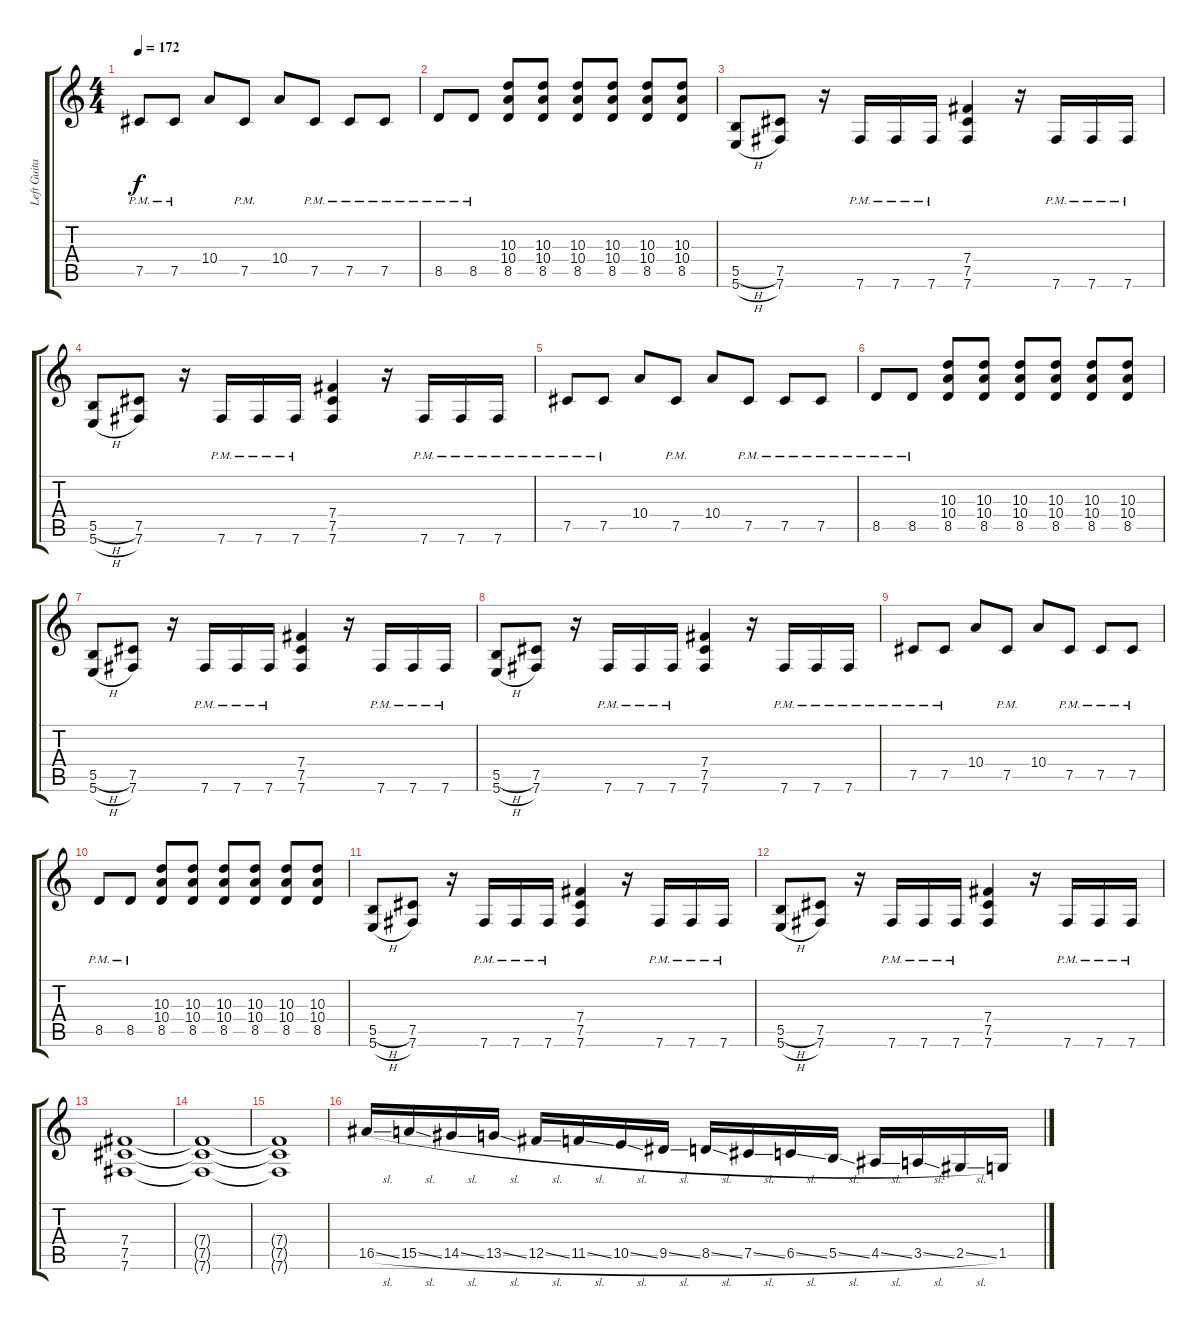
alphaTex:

\track ("Left Guitar" "Left Guita") {instrument distortionguitar}
\staff {score tabs}
\tuning (Db4 Ab3 E3 B2 Gb2 B1) {hide}
\ts (4 4)
\tempo 172
\clef g2
\ks c
7.5{pm}.8{dy f} 7.5{pm}.8 10.4.8 7.5{pm}.8 10.4.8 7.5{pm}.8 7.5{pm}.8 7.5{pm}.8 |
8.5{pm}.8 8.5{pm}.8 (10.3 10.4 8.5).8 (10.3 10.4 8.5).8 (10.3 10.4 8.5).8 (10.3 10.4 8.5).8 (10.3 10.4 8.5).8 (10.3 10.4 8.5).8 |
(5.5{h} 5.6{h}).8 (7.5 7.6).8 r.16 7.6{pm}.16 7.6{pm}.16 7.6{pm}.16 (7.4 7.5 7.6).4 r.16 7.6{pm}.16 7.6{pm}.16 7.6{pm}.16 |
(5.5{h} 5.6{h}).8 (7.5 7.6).8 r.16 7.6{pm}.16 7.6{pm}.16 7.6{pm}.16 (7.4 7.5 7.6).4 r.16 7.6{pm}.16 7.6{pm}.16 7.6{pm}.16 |
7.5{pm}.8 7.5{pm}.8 10.4.8 7.5{pm}.8 10.4.8 7.5{pm}.8 7.5{pm}.8 7.5{pm}.8 |
8.5{pm}.8 8.5{pm}.8 (10.3 10.4 8.5).8 (10.3 10.4 8.5).8 (10.3 10.4 8.5).8 (10.3 10.4 8.5).8 (10.3 10.4 8.5).8 (10.3 10.4 8.5).8 |
(5.5{h} 5.6{h}).8 (7.5 7.6).8 r.16 7.6{pm}.16 7.6{pm}.16 7.6{pm}.16 (7.4 7.5 7.6).4 r.16 7.6{pm}.16 7.6{pm}.16 7.6{pm}.16 |
(5.5{h} 5.6{h}).8 (7.5 7.6).8 r.16 7.6{pm}.16 7.6{pm}.16 7.6{pm}.16 (7.4 7.5 7.6).4 r.16 7.6{pm}.16 7.6{pm}.16 7.6{pm}.16 |
7.5{pm}.8 7.5{pm}.8 10.4.8 7.5{pm}.8 10.4.8 7.5{pm}.8 7.5{pm}.8 7.5{pm}.8 |
8.5{pm}.8 8.5{pm}.8 (10.3 10.4 8.5).8 (10.3 10.4 8.5).8 (10.3 10.4 8.5).8 (10.3 10.4 8.5).8 (10.3 10.4 8.5).8 (10.3 10.4 8.5).8 |
(5.5{h} 5.6{h}).8 (7.5 7.6).8 r.16 7.6{pm}.16 7.6{pm}.16 7.6{pm}.16 (7.4 7.5 7.6).4 r.16 7.6{pm}.16 7.6{pm}.16 7.6{pm}.16 |
(5.5{h} 5.6{h}).8 (7.5 7.6).8 r.16 7.6{pm}.16 7.6{pm}.16 7.6{pm}.16 (7.4 7.5 7.6).4 r.16 7.6{pm}.16 7.6{pm}.16 7.6{pm}.16 |
(7.4 7.5 7.6).1 |
(7.4{t} 7.5{t} 7.6{t}).1 |
(7.4{t} 7.5{t} 7.6{t}).1 |
16.5{sl}.16 15.5{sl}.16 14.5{sl}.16 13.5{sl}.16 12.5{sl}.16 11.5{sl}.16 10.5{sl}.16 9.5{sl}.16 8.5{sl}.16 7.5{sl}.16 6.5{sl}.16 5.5{sl}.16 4.5{sl}.16 3.5{sl}.16 2.5{sl}.16 1.5.16
